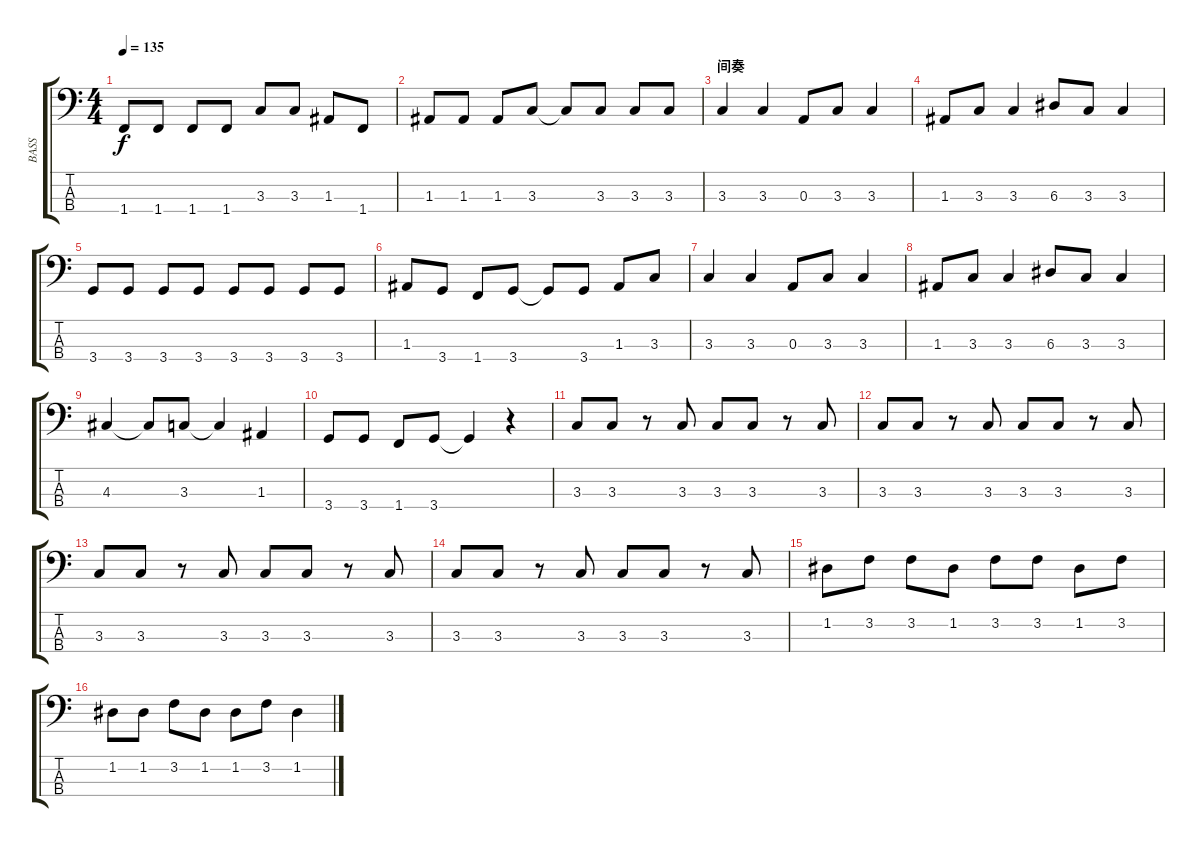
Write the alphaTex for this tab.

\track ("BASS" "BASS") {instrument electricbassfinger}
\staff {score tabs}
\tuning (G2 D2 A1 E1) {hide}
\ts (4 4)
\tempo 135
\clef f4
\ks c
1.4.8{dy f} 1.4.8 1.4.8 1.4.8 3.3.8 3.3.8 1.3.8 1.4.8 |
1.3.8 1.3.8 1.3.8 3.3.8 3.3{t}.8 3.3.8 3.3.8 3.3.8 |
\section ("" "间奏")
3.3.4 3.3.4 0.3.8 3.3.8 3.3.4 |
1.3.8 3.3.8 3.3.4 6.3.8 3.3.8 3.3.4 |
3.4.8 3.4.8 3.4.8 3.4.8 3.4.8 3.4.8 3.4.8 3.4.8 |
1.3.8 3.4.8 1.4.8 3.4.8 3.4{t}.8 3.4.8 1.3.8 3.3.8 |
3.3.4 3.3.4 0.3.8 3.3.8 3.3.4 |
1.3.8 3.3.8 3.3.4 6.3.8 3.3.8 3.3.4 |
4.3.4 4.3{t}.8 3.3.8 3.3{t}.4 1.3.4 |
3.4.8 3.4.8 1.4.8 3.4.8 3.4{t}.4 r.4 |
3.3.8 3.3.8 r.8 3.3.8 3.3.8 3.3.8 r.8 3.3.8 |
3.3.8 3.3.8 r.8 3.3.8 3.3.8 3.3.8 r.8 3.3.8 |
3.3.8 3.3.8 r.8 3.3.8 3.3.8 3.3.8 r.8 3.3.8 |
3.3.8 3.3.8 r.8 3.3.8 3.3.8 3.3.8 r.8 3.3.8 |
1.2.8 3.2.8 3.2.8 1.2.8 3.2.8 3.2.8 1.2.8 3.2.8 |
1.2.8 1.2.8 3.2.8 1.2.8 1.2.8 3.2.8 1.2.4
